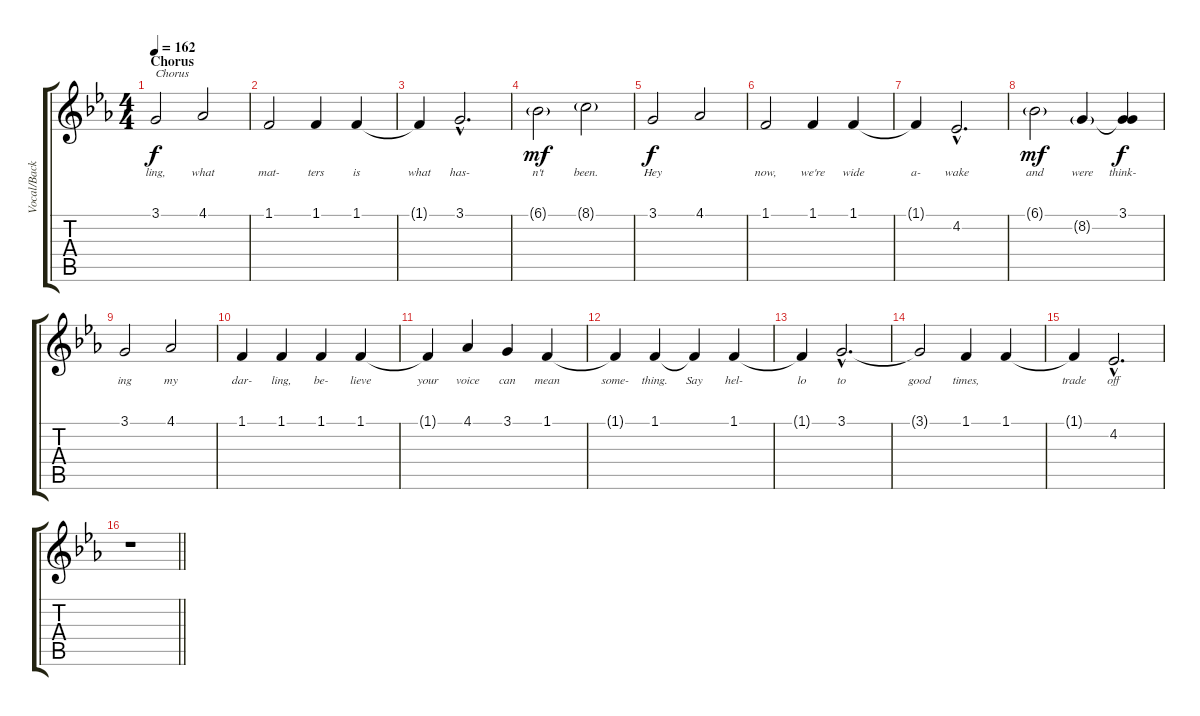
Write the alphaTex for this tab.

\track ("Vocal/Background Vocal" "Vocal/Back") {instrument lead1square}
\staff {score tabs}
\tuning (E4 B3 G3 D3 A2 E2) {hide}
\ts (4 4)
\section ("" "Chorus")
\tempo 162
\clef g2
\ks eb
3.1.2{txt "Chorus" lyrics (0 "ling,") lyrics (1 "") lyrics (2 "") lyrics (3 "") lyrics (4 "") dy f} 4.1.2{lyrics (0 "what") lyrics (1 "") lyrics (2 "") lyrics (3 "") lyrics (4 "")} |
1.1.2{lyrics (0 "mat-") lyrics (1 "") lyrics (2 "") lyrics (3 "") lyrics (4 "")} 1.1.4{lyrics (0 "ters") lyrics (1 "") lyrics (2 "") lyrics (3 "") lyrics (4 "")} 1.1.4{lyrics (0 "is") lyrics (1 "") lyrics (2 "") lyrics (3 "") lyrics (4 "")} |
1.1{t}.4{lyrics (0 "what") lyrics (1 "") lyrics (2 "") lyrics (3 "") lyrics (4 "")} 3.1{hac}.2{d lyrics (0 "has-") lyrics (1 "") lyrics (2 "") lyrics (3 "") lyrics (4 "")} |
6.1{g}.2{lyrics (0 "n't") lyrics (1 "") lyrics (2 "") lyrics (3 "") lyrics (4 "") dy mf} 8.1{g}.2{lyrics (0 "been.") lyrics (1 "") lyrics (2 "") lyrics (3 "") lyrics (4 "")} |
3.1.2{lyrics (0 "Hey") lyrics (1 "") lyrics (2 "") lyrics (3 "") lyrics (4 "") dy f} 4.1.2{lyrics (0 "") lyrics (1 "") lyrics (2 "") lyrics (3 "") lyrics (4 "")} |
1.1.2{lyrics (0 "now,") lyrics (1 "") lyrics (2 "") lyrics (3 "") lyrics (4 "")} 1.1.4{lyrics (0 "we're") lyrics (1 "") lyrics (2 "") lyrics (3 "") lyrics (4 "")} 1.1.4{lyrics (0 "wide") lyrics (1 "") lyrics (2 "") lyrics (3 "") lyrics (4 "")} |
1.1{t}.4{lyrics (0 "a-") lyrics (1 "") lyrics (2 "") lyrics (3 "") lyrics (4 "")} 4.2{hac}.2{d lyrics (0 "wake") lyrics (1 "") lyrics (2 "") lyrics (3 "") lyrics (4 "")} |
6.1{g}.2{lyrics (0 "and") lyrics (1 "") lyrics (2 "") lyrics (3 "") lyrics (4 "") dy mf} 8.2{g}.4{lyrics (0 "were") lyrics (1 "") lyrics (2 "") lyrics (3 "") lyrics (4 "")} (3.1 8.2{t}).4{lyrics (0 "think-") lyrics (1 "") lyrics (2 "") lyrics (3 "") lyrics (4 "") dy f} |
3.1.2{lyrics (0 "ing") lyrics (1 "") lyrics (2 "") lyrics (3 "") lyrics (4 "")} 4.1.2{lyrics (0 "my") lyrics (1 "") lyrics (2 "") lyrics (3 "") lyrics (4 "")} |
1.1.4{lyrics (0 "dar-") lyrics (1 "") lyrics (2 "") lyrics (3 "") lyrics (4 "")} 1.1.4{lyrics (0 "ling,") lyrics (1 "") lyrics (2 "") lyrics (3 "") lyrics (4 "")} 1.1.4{lyrics (0 "be-") lyrics (1 "") lyrics (2 "") lyrics (3 "") lyrics (4 "")} 1.1.4{lyrics (0 "lieve") lyrics (1 "") lyrics (2 "") lyrics (3 "") lyrics (4 "")} |
1.1{t}.4{lyrics (0 "your") lyrics (1 "") lyrics (2 "") lyrics (3 "") lyrics (4 "")} 4.1.4{lyrics (0 "voice") lyrics (1 "") lyrics (2 "") lyrics (3 "") lyrics (4 "")} 3.1.4{lyrics (0 "can") lyrics (1 "") lyrics (2 "") lyrics (3 "") lyrics (4 "")} 1.1.4{lyrics (0 "mean") lyrics (1 "") lyrics (2 "") lyrics (3 "") lyrics (4 "")} |
1.1{t}.4{lyrics (0 "some-") lyrics (1 "") lyrics (2 "") lyrics (3 "") lyrics (4 "")} 1.1.4{lyrics (0 "thing.") lyrics (1 "") lyrics (2 "") lyrics (3 "") lyrics (4 "")} 1.1{t}.4{lyrics (0 "Say") lyrics (1 "") lyrics (2 "") lyrics (3 "") lyrics (4 "")} 1.1.4{lyrics (0 "hel-") lyrics (1 "") lyrics (2 "") lyrics (3 "") lyrics (4 "")} |
1.1{t}.4{lyrics (0 "lo") lyrics (1 "") lyrics (2 "") lyrics (3 "") lyrics (4 "")} 3.1{hac}.2{d lyrics (0 "to") lyrics (1 "") lyrics (2 "") lyrics (3 "") lyrics (4 "")} |
3.1{t}.2{lyrics (0 "good") lyrics (1 "") lyrics (2 "") lyrics (3 "") lyrics (4 "")} 1.1.4{lyrics (0 "times,") lyrics (1 "") lyrics (2 "") lyrics (3 "") lyrics (4 "")} 1.1.4{lyrics (0 "") lyrics (1 "") lyrics (2 "") lyrics (3 "") lyrics (4 "")} |
1.1{t}.4{lyrics (0 "trade") lyrics (1 "") lyrics (2 "") lyrics (3 "") lyrics (4 "")} 4.2{hac}.2{d lyrics (0 "off") lyrics (1 "") lyrics (2 "") lyrics (3 "") lyrics (4 "")} |
\barLineRight lightlight
r.1
